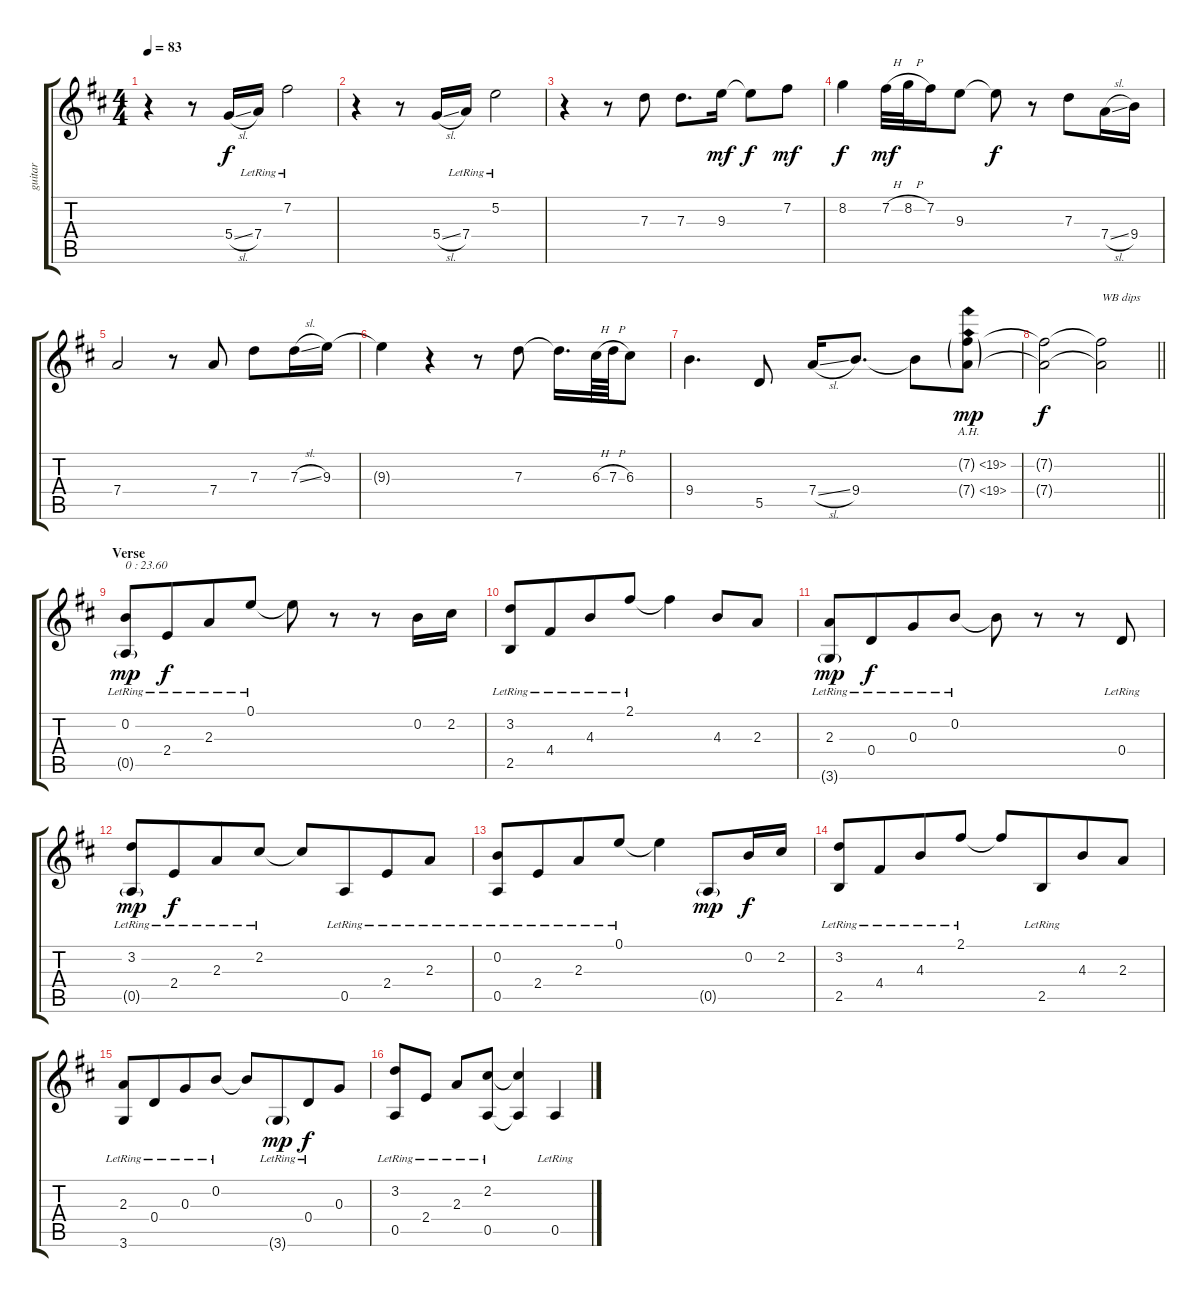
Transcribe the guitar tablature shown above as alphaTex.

\track ("guitar" "guitar") {instrument acousticguitarnylon}
\staff {score tabs}
\tuning (E4 B3 G3 D3 A2 E2) {hide}
\ts (4 4)
\tempo 83
\clef g2
\ks d
r.4{dy f instrument acousticguitarnylon} r.8 5.4{sl}.16 7.4{lr}.16 7.2{lr}.2 |
r.4 r.8 5.4{sl}.16 7.4{lr}.16 5.2{lr}.2 |
r.4 r.8 7.3.8 7.3.8{d} 9.3.16{dy mf} 9.3{t}.8{dy f} 7.2.8{dy mf} |
8.2.4{dy f} 7.2{h}.32{dy mf} 8.2{h}.32 7.2.16 9.3.8 9.3{t}.8{dy f} r.8 7.3.8 7.4{sl}.16 9.4.16 |
7.4.2 r.8 7.4.8 7.3.8 7.3{sl}.16 9.3.16 |
9.3{t}.4 r.4 r.8 7.3.8 7.3{t}.16{d} 6.3{h}.64 7.3{h}.64 6.3.8 |
9.4.4{d} 5.5.8 7.4{sl}.16 9.4.8{d} 9.4{t}.8 (7.2{ah 12 g} 7.4{ah 12 g}).8{dy mp} |
\barLineRight lightlight
(7.2{t} 7.4{t}).2{dy f} (7.2{t} 7.4{t}).2{txt "WB dips"} |
\section ("" "Verse")
(0.2{lr} 0.5{g}).8{txt "0 : 23.60" dy mp} 2.4{lr}.8{dy f beam merge} 2.3{lr}.8 0.1{lr}.8 0.1{t}.8 r.8 r.8 0.2.16 2.2.16 |
(3.2{lr} 2.5).8 4.4{lr}.8{beam merge} 4.3{lr}.8 2.1{lr}.8 2.1{t}.4 4.3.8 2.3.8 |
(2.3{lr} 3.6{g lr}).8{dy mp} 0.4{lr}.8{dy f beam merge} 0.3{lr}.8 0.2{lr}.8 0.2{t}.8 r.8 r.8 0.4{lr}.8 |
(3.2{lr} 0.5{g lr}).8{dy mp} 2.4{lr}.8{dy f beam merge} 2.3{lr}.8 2.2{lr}.8 2.2{t}.8 0.5{lr}.8{beam merge} 2.4{lr}.8 2.3{lr}.8 |
(0.2{lr} 0.5{lr}).8 2.4{lr}.8{beam merge} 2.3{lr}.8 0.1{lr}.8 0.1{t}.4 0.5{g}.8{dy mp} 0.2.16{dy f} 2.2.16 |
(3.2{lr} 2.5{lr}).8 4.4{lr}.8{beam merge} 4.3{lr}.8 2.1{lr}.8 2.1{t}.8 2.5{lr}.8{beam merge} 4.3.8 2.3.8 |
(2.3{lr} 3.6{lr}).8 0.4{lr}.8{beam merge} 0.3{lr}.8 0.2{lr}.8 0.2{t}.8 3.6{g lr}.8{dy mp beam merge} 0.4{lr}.8{dy f} 0.3.8 |
(3.2{lr} 0.5{lr}).8 2.4{lr}.8 2.3{lr}.8 (2.2{lr} 0.5{lr}).8 (2.2{t} 0.5{t}).4 0.5{lr}.4
